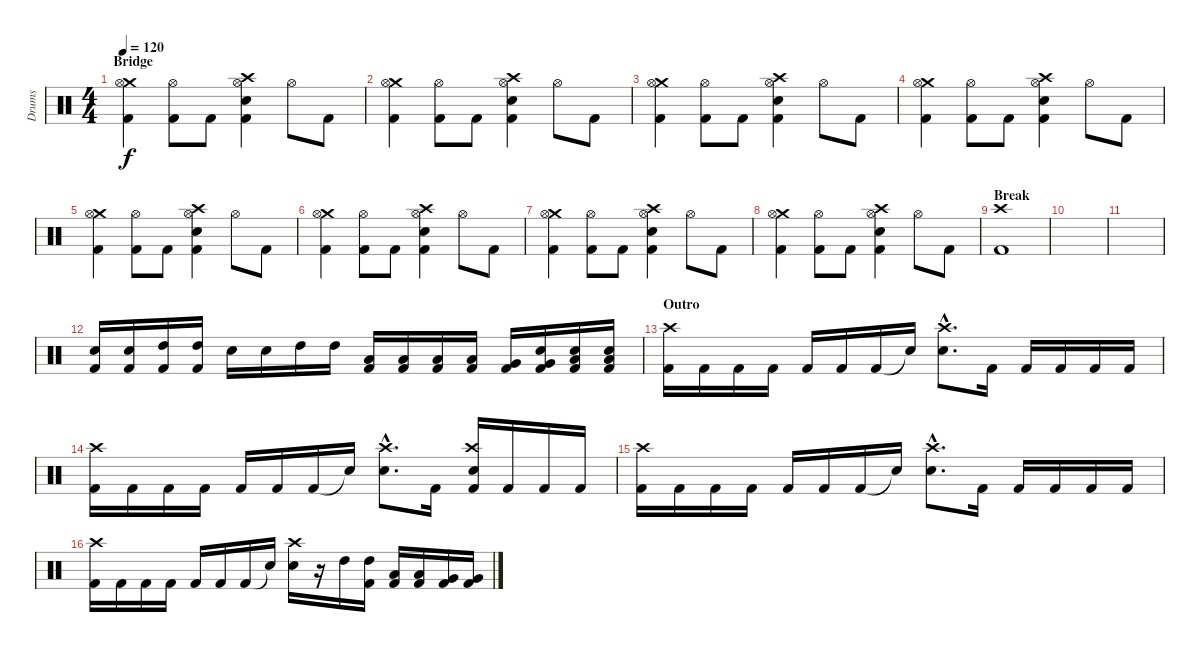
\track ("Drums" "Drums") {instrument percussion}
\staff {score}
\articulation defaults
\ts (4 4)
\section ("" "Bridge")
\tempo 120
\clef neutral
\ks c
("Crash medium (hit)" "Hi-Hat (open)" "Kick (hit) 2").4{dy f} ("Hi-Hat (open)" "Kick (hit) 2").8 "Kick (hit) 2".8 ("Crash high (hit)" "Hi-Hat (open)" "Snare (hit) 2" "Kick (hit) 2").4 "Hi-Hat (open)".8 "Kick (hit) 2".8 |
("Crash medium (hit)" "Hi-Hat (open)" "Kick (hit) 2").4 ("Hi-Hat (open)" "Kick (hit) 2").8 "Kick (hit) 2".8 ("Crash high (hit)" "Hi-Hat (open)" "Snare (hit) 2" "Kick (hit) 2").4 "Hi-Hat (open)".8 "Kick (hit) 2".8 |
("Crash medium (hit)" "Hi-Hat (open)" "Kick (hit) 2").4 ("Hi-Hat (open)" "Kick (hit) 2").8 "Kick (hit) 2".8 ("Crash high (hit)" "Hi-Hat (open)" "Snare (hit) 2" "Kick (hit) 2").4 "Hi-Hat (open)".8 "Kick (hit) 2".8 |
("Crash medium (hit)" "Hi-Hat (open)" "Kick (hit) 2").4 ("Hi-Hat (open)" "Kick (hit) 2").8 "Kick (hit) 2".8 ("Crash high (hit)" "Hi-Hat (open)" "Snare (hit) 2" "Kick (hit) 2").4 "Hi-Hat (open)".8 "Kick (hit) 2".8 |
("Crash medium (hit)" "Hi-Hat (open)" "Kick (hit) 2").4 ("Hi-Hat (open)" "Kick (hit) 2").8 "Kick (hit) 2".8 ("Crash high (hit)" "Hi-Hat (open)" "Snare (hit) 2" "Kick (hit) 2").4 "Hi-Hat (open)".8 "Kick (hit) 2".8 |
("Crash medium (hit)" "Hi-Hat (open)" "Kick (hit) 2").4 ("Hi-Hat (open)" "Kick (hit) 2").8 "Kick (hit) 2".8 ("Crash high (hit)" "Hi-Hat (open)" "Snare (hit) 2" "Kick (hit) 2").4 "Hi-Hat (open)".8 "Kick (hit) 2".8 |
("Crash medium (hit)" "Hi-Hat (open)" "Kick (hit) 2").4 ("Hi-Hat (open)" "Kick (hit) 2").8 "Kick (hit) 2".8 ("Crash high (hit)" "Hi-Hat (open)" "Snare (hit) 2" "Kick (hit) 2").4 "Hi-Hat (open)".8 "Kick (hit) 2".8 |
("Crash medium (hit)" "Hi-Hat (open)" "Kick (hit) 2").4 ("Hi-Hat (open)" "Kick (hit) 2").8 "Kick (hit) 2".8 ("Crash high (hit)" "Hi-Hat (open)" "Snare (hit) 2" "Kick (hit) 2").4 "Hi-Hat (open)".8 "Kick (hit) 2".8 |
\section ("" "Break")
("Crash high (hit)" "Kick (hit) 2").1 |
|
|
("Snare (hit) 2" "Kick (hit) 2").16 ("Snare (hit) 2" "Kick (hit) 2").16 ("High Tom (hit)" "Kick (hit) 2").16 ("High Tom (hit)" "Kick (hit) 2").16 "Snare (hit) 2".16 "Snare (hit) 2".16 "High Tom (hit)".16 "High Tom (hit)".16 ("Low Tom (hit)" "Kick (hit) 2").16 ("Low Tom (hit)" "Kick (hit) 2").16 ("Low Tom (hit)" "Kick (hit) 2").16 ("Low Tom (hit)" "Kick (hit) 2").16 ("Very Low Tom (hit)" "Kick (hit) 2").16 ("Very Low Tom (hit)" "Snare (hit) 2" "Kick (hit) 2").16 ("Low Floor Tom (hit)" "Snare (hit) 2" "Kick (hit) 2").16 ("Low Floor Tom (hit)" "Snare (hit) 2" "Kick (hit) 2").16 |
\section ("" "Outro")
("Crash high (hit)" "Kick (hit) 2").16 "Kick (hit) 2".16 "Kick (hit) 2".16 "Kick (hit) 2".16 "Kick (hit) 2".16 "Kick (hit) 2".16 "Kick (hit) 2".16 "Snare (hit)"{t}.16 ("Crash high (hit)"{hac} "Snare (hit) 2"{hac}).8{d} "Kick (hit) 2".16 "Kick (hit) 2".16 "Kick (hit) 2".16 "Kick (hit) 2".16 "Kick (hit) 2".16 |
("Crash high (hit)" "Kick (hit) 2").16 "Kick (hit) 2".16 "Kick (hit) 2".16 "Kick (hit) 2".16 "Kick (hit) 2".16 "Kick (hit) 2".16 "Kick (hit) 2".16 "Snare (hit)"{t}.16 ("Crash high (hit)"{hac} "Snare (hit) 2"{hac}).8{d} "Kick (hit) 2".16 ("Crash high (hit)" "Snare (hit) 2" "Kick (hit) 2").16 "Kick (hit) 2".16 "Kick (hit) 2".16 "Kick (hit) 2".16 |
("Crash high (hit)" "Kick (hit) 2").16 "Kick (hit) 2".16 "Kick (hit) 2".16 "Kick (hit) 2".16 "Kick (hit) 2".16 "Kick (hit) 2".16 "Kick (hit) 2".16 "Snare (hit)"{t}.16 ("Crash high (hit)"{hac} "Snare (hit) 2"{hac}).8{d} "Kick (hit) 2".16 "Kick (hit) 2".16 "Kick (hit) 2".16 "Kick (hit) 2".16 "Kick (hit) 2".16 |
("Crash high (hit)" "Kick (hit) 2").16 "Kick (hit) 2".16 "Kick (hit) 2".16 "Kick (hit) 2".16 "Kick (hit) 2".16 "Kick (hit) 2".16 "Kick (hit) 2".16 "Snare (hit)"{t}.16 ("Crash high (hit)" "Snare (hit) 2").16 r.16 "High Tom (hit)".16 ("High Tom (hit)" "Kick (hit) 2").16 ("Low Tom (hit)" "Kick (hit) 2").16 ("Low Tom (hit)" "Kick (hit) 2").16 ("Very Low Tom (hit)" "Kick (hit) 2").16 ("Very Low Tom (hit)" "Kick (hit) 2").16
